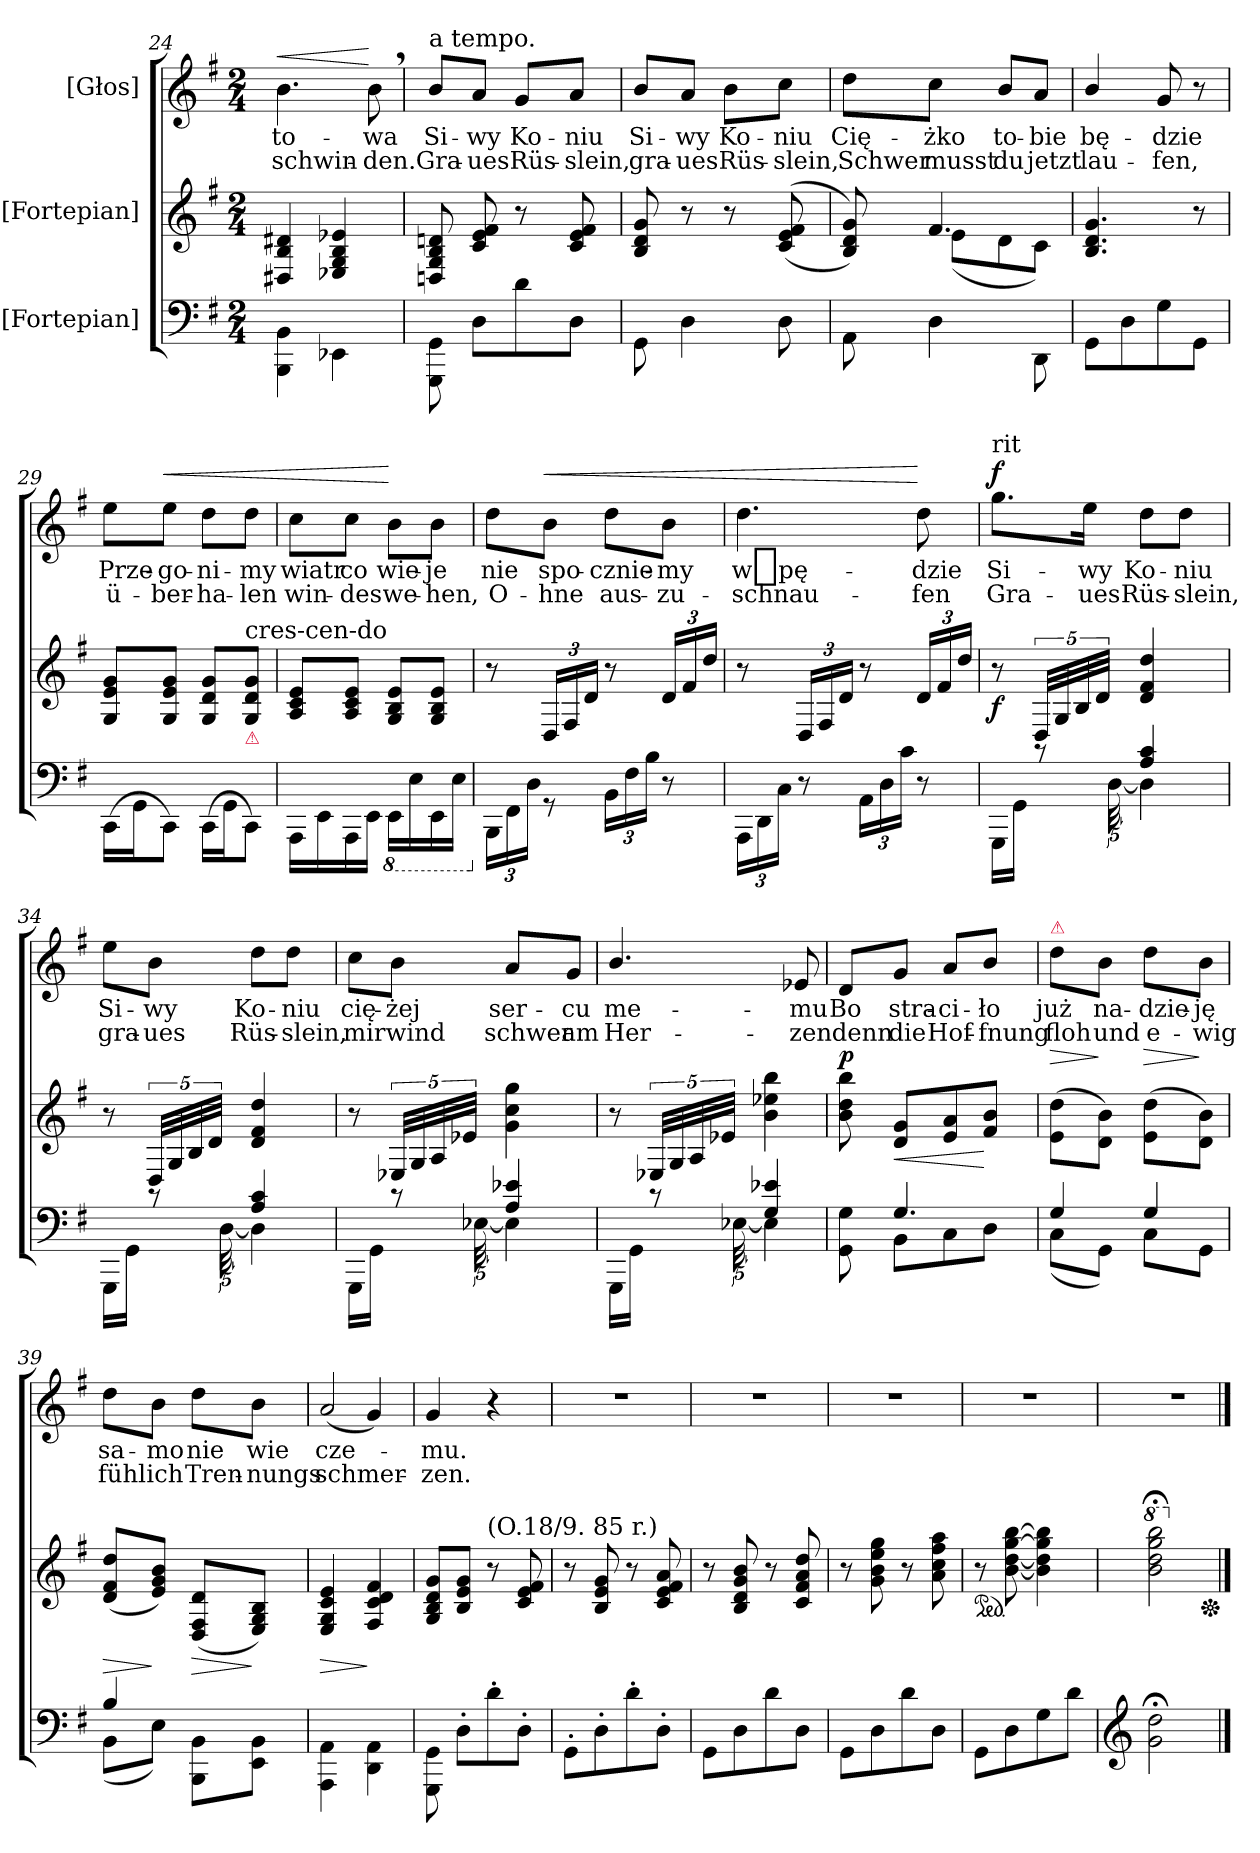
**kern	**kern	**dynam	**kern	**text	**text	**dynam
*part3	*part2	*part2	*part1	*part1	*part1	*part1
*staff3	*staff2	*staff2	*staff1	*staff1	*staff1	*staff1
*I"[Fortepian]	*I"[Fortepian]	*	*I"[Głos]	*	*	*
*clefF4	*clefG2	*	*clefG2	*	*	*
*k[f#]	*k[f#]	*	*k[f#]	*	*	*
*G:	*G:	*	*G:	*	*	*
*M2/4	*M2/4	*	*M2/4	*	*	*
=24	=24	=24	=24	=24	=24	=24
!	!	!	!	!	!	!LO:HP:a
4BBB\ 4BB\	4D#X/ 4B/ 4d#X/	.	4.b\	-to-	-schwin-	<
4EE-X\	4E-X/ 4G/ 4B/ 4e-X/	.	.	.	.	.
.	.	.	8b,\	-wa	-den.	[
=25	=25	=25	=25	=25	=25	=25
!	!	!	!LO:TX:a:t=a tempo.	!	!	!
8GGG\ 8GG\	8Dn/ 8G/ 8B/ 8dn/	.	8b/L	Si-	Gra-	.
8D\L	8c/ 8e/ 8f#/	.	8a/J	-wy	-ues	.
8d\	8r	.	8g/L	Ko-	Rüs-	.
8D\J	8c/ 8e/ 8f#/	.	8a/J	-niu	-slein,	.
=26	=26	=26	=26	=26	=26	=26
8GG\	8B/ 8d/ 8g/	.	8b/L	Si-	gra-	.
4D\	8r	.	8a/J	-wy	-ues	.
.	8r	.	8b\L	Ko-	Rüs-	.
8D\	(<(>8c/ 8e/ 8f#/	.	8cc\J	-niu	-slein,	.
=27	=27	=27	=27	=27	=27	=27
*	*^	*	*	*	*	*
8AA\	8B/ 8d/ 8g/))	8ryy	.	8dd\L	Cię-	Schwer	.
4D\	4.f#/	(<8e\L	.	8cc\J	-żko	musst	.
.	.	8d\	.	8b/L	to-	du	.
8DD\	.	8c\J)	.	8a/J	-bie	jetzt	.
*	*v	*v	*	*	*	*	*
=28	=28	=28	=28	=28	=28	=28
8GG\L	4.B/ 4.d/ 4.g/	.	4b/	bę-	lau-	.
8D\	.	.	.	.	.	.
8G\	.	.	8g/	-dzie	-fen,	.
8GG\J	8r	.	8r	.	.	.
=29	=29	=29	=29	=29	=29	=29
(>16CC\LL	8G/ 8e/ 8g/L	.	8ee\L	Prze-	ü-	.
16GG\J	.	.	.	.	.	.
!	!	!	!	!	!	!LO:HP:a
8CC\J)	8G/ 8e/ 8g/J	.	8ee\J	-go-	-ber-	<
(>16CC\LL	8G/ 8d/ 8g/L	.	8dd\L	-ni-	-ha-	.
16GG\J	.	.	.	.	.	.
!	!LO:TX:t=cres-cen-do	!	!	!	!	!
!	!LO:TX:b:color=crimson:t=⚠	!	!	!	!	!
8CC\J)	8G/ 8d/ 8g/J	.	8dd\J	-my	-len	.
=30	=30	=30	=30	=30	=30	=30
16AAA\LL	8A/ 8c/ 8e/L	.	8cc\L	wiatr	win-	.
16EE\	.	.	.	.	.	.
16AAA\	8A/ 8c/ 8e/J	.	8cc\J	co	-des	.
16EE\JJ	.	.	.	.	.	.
*8ba	*	*	*	*	*	*
16EEE\LL	8G/ 8B/ 8e/L	.	8b\L	wie-	we-	[
16EE\	.	.	.	.	.	.
16EEE\	8G/ 8B/ 8e/J	.	8b\J	-je	-hen,	.
16EE\JJ	.	.	.	.	.	.
=31	=31	=31	=31	=31	=31	=31
*X8ba	*	*	*	*	*	*
24BBB\LL	8r	.	8dd\L	nie	O-	.
24FF#\	.	.	.	.	.	.
24D\JJ	.	.	.	.	.	.
!	!	!	!	!	!	!LO:HP:a
8rGG	24D/LL	.	8b\J	spo-	-hne	<
.	24F#/	.	.	.	.	.
.	24d/JJ	.	.	.	.	.
24BB\LL	8r	.	8dd\L	-cznie-	aus-	.
24F#\	.	.	.	.	.	.
24B\JJ	.	.	.	.	.	.
8r	24d/LL	.	8b\J	-my	-zu-	.
.	24f#/	.	.	.	.	.
.	24dd/JJ	.	.	.	.	.
=32	=32	=32	=32	=32	=32	=32
24AAA\LL	8r	.	4.dd\	w_pę-	-schnau-	.
24DD\	.	.	.	.	.	.
24C\JJ	.	.	.	.	.	.
8r	24D/LL	.	.	.	.	.
.	24F#/	.	.	.	.	.
.	24d/JJ	.	.	.	.	.
24AA\LL	8r	.	.	.	.	.
24D\	.	.	.	.	.	.
24c\JJ	.	.	.	.	.	.
8r	24d/LL	.	8dd\	-dzie	-fen	[
.	24f#/	.	.	.	.	.
.	24dd/JJ	.	.	.	.	.
=33	=33	=33	=33	=33	=33	=33
*^	*	*	*	*	*	*
!	!	!	!	!LO:TX:a:t=rit	!	!	!
!	!	!	!	!	!	!	!LO:DY:a
8ryy	16GGG\LL	8r	f	8.gg\L	Si-	Gra-	f
.	16GG\JJ	.	.	.	.	.	.
8r	40rCCyy	40D/LLL	.	.	.	.	.
.	40ryy	40G/	.	.	.	.	.
.	40ryy	40B/	.	.	.	.	.
.	.	.	.	16ee\Jk	-wy	-ues	.
.	40ryy	40d/JJJ	.	.	.	.	.
.	[40D\	40ryy	.	.	.	.	.
4A/ 4c/	4D\]	4d/ 4f#/ 4dd/	.	8dd\L	Ko-	Rüs-	.
.	.	.	.	8dd\J	-niu	-slein,	.
=34	=34	=34	=34	=34	=34	=34	=34
8ryy	16GGG\LL	8r	.	8ee\L	Si-	gra-	.
.	16GG\JJ	.	.	.	.	.	.
8r	40rCCyy	40D/LLL	.	8b\J	-wy	-ues	.
.	40ryy	40G/	.	.	.	.	.
.	40ryy	40B/	.	.	.	.	.
.	40ryy	40d/JJJ	.	.	.	.	.
.	[40D\	40ryy	.	.	.	.	.
4A/ 4c/	4D\]	4d/ 4f#/ 4dd/	.	8dd\L	Ko-	Rüs-	.
.	.	.	.	8dd\J	-niu	-slein,	.
=35	=35	=35	=35	=35	=35	=35	=35
8ryy	16GGG\LL	8r	.	8cc\L	cię-	mir	.
.	16GG\JJ	.	.	.	.	.	.
8r	40rCCyy	40E-X/LLL	.	8b\J	-żej	wind	.
.	40ryy	40G/	.	.	.	.	.
.	40ryy	40A/	.	.	.	.	.
.	40ryy	40e-X/JJJ	.	.	.	.	.
.	[40E-X\	40ryy	.	.	.	.	.
4A/ 4e-X/	4E-\]	4g\ 4cc\ 4gg\	.	8a/L	ser-	schwer	.
.	.	.	.	8g/J	-cu	am	.
=36	=36	=36	=36	=36	=36	=36	=36
8ryy	16GGG\LL	8r	.	4.b/	me-	Her-	.
.	16GG\JJ	.	.	.	.	.	.
8r	40rCCyy	40E-X/LLL	.	.	.	.	.
.	40ryy	40G/	.	.	.	.	.
.	40ryy	40A/	.	.	.	.	.
.	40ryy	40e-X/JJJ	.	.	.	.	.
.	[40E-X\	40ryy	.	.	.	.	.
4G/ 4e-X/	4E-\]	4b\ 4ee-X\ 4bb\	.	.	.	.	.
.	.	.	.	8e-X/	-mu	-zen	.
=37	=37	=37	=37	=37	=37	=37	=37
!	!	!	!LO:DY:a	!	!	!	!
8GG\ 8G\	8ryy	8b\ 8dd\ 8bb\	p.	8d/L	Bo	denn	.
!	!	!	!LO:HP:b	!	!	!	!
4.G/	8BB\L	8d/ 8g/L	<	8g/J	stra-	die	.
.	8C\	8e/ 8a/	.	8a/L	-ci-	Hof-	.
.	8D\J	8f#/ 8b/J	[	8b/J	-ło	-fnung	.
=38	=38	=38	=38	=38	=38	=38	=38
!	!	!	!	!LO:TX:a:color=crimson:t=⚠	!	!	!
!	!	!	!LO:HP:a	!	!	!	!
!	!	!	!LO:HP:n=1:b	!	!	!	!
4G/	(>8C\L	(>8e\ 8dd\L	> >	8dd\L	już	floh	.
.	8GG\J)	8d\ 8b\J)	] ]	8b\J	na-	und	.
!	!	!	!LO:HP:a	!	!	!	!
4G/	8C\L	(>8e\ 8dd\L	>	8dd\L	-dzie-	e-	.
.	8GG\J	8d\ 8b\J)	]	8b\J	-ję	-wig	.
=39	=39	=39	=39	=39	=39	=39	=39
!	!	!	!LO:HP:b	!	!	!	!
4B/	(>8BB\L	(>8d/ 8f#/ 8dd/L	>	8dd\L	sa-	fühl	.
.	8E\J)	8e/ 8g/ 8b/J)	]	8b\J	-mo	ich	.
!	!	!	!LO:HP:b	!	!	!	!
4ryy	8BBB\ 8BB\L	(>8D/ 8F#/ 8d/L	>	8dd\L	nie	Tren-	.
.	8EE\ 8BB\J	8E/ 8G/ 8B/J)	]	8b\J	wie	-nungs	.
=40	=40	=40	=40	=40	=40	=40	=40
!	!	!	!LO:HP:b	!LO:N:vis=2	!	!	!
*v	*v	*	*	*	*	*	*
4AAA\ 4AA\	4E/ 4G/ 4c/ 4e/	>	(4a/	cze-	schmer-	.
4DD\ 4AA\	4F#/ 4c/ 4d/ 4f#/	]	4g/)	.	.	.
=41	=41	=41	=41	=41	=41	=41
8GGG\ 8GG\	8G/ 8B/ 8d/ 8g/L	.	4g/	-mu.	-zen.	.
8D'\L	8B/ 8e/ 8g/J	.	.	.	.	.
!	!LO:TX:a:t=(O.18/9. 85 r.)	!	!	!	!	!
8d'\	8r	.	4r	.	.	.
8D'\J	8c/ 8e/ 8f#/	.	.	.	.	.
=42	=42	=42	=42	=42	=42	=42
8GG'\L	8r	.	2r	.	.	.
8D'\	8B/ 8e/ 8g/	.	.	.	.	.
8d'\	8r	.	.	.	.	.
8D'\J	8c/ 8e/ 8f#/ 8a/	.	.	.	.	.
=43	=43	=43	=43	=43	=43	=43
8GG\L	8r	.	2r	.	.	.
8D\	8B/ 8d/ 8g/ 8b/	.	.	.	.	.
8d\	8r	.	.	.	.	.
8D\J	8c/ 8f#/ 8a/ 8dd/	.	.	.	.	.
=44	=44	=44	=44	=44	=44	=44
8GG\L	8r	.	2r	.	.	.
8D\	8g\ 8b\ 8ee\ 8gg\	.	.	.	.	.
8d\	8r	.	.	.	.	.
8D\J	8a\ 8cc\ 8ff#\ 8aa\	.	.	.	.	.
=45	=45	=45	=45	=45	=45	=45
*	*ped	*	*	*	*	*
8GG\L	8r	.	2r	.	.	.
8D\	[8b\ [8dd\ [8gg\ [8bb\	.	.	.	.	.
8G\	4b]\ 4dd]\ 4gg]\ 4bb]\	.	.	.	.	.
8d\J	.	.	.	.	.	.
=46	=46	=46	=46	=46	=46	=46
*clefG2	*	*	*	*	*	*
*	*8va	*	*	*	*	*
2g;<\ 2dd;<\	2bb;<\ 2ddd;<\ 2ggg;<\ 2bbb;<\	.	2r	.	.	.
*	*Xped	*	*	*	*	*
*	*X8va	*	*	*	*	*
==	==	==	==	==	==	==
*-	*-	*-	*-	*-	*-	*-
